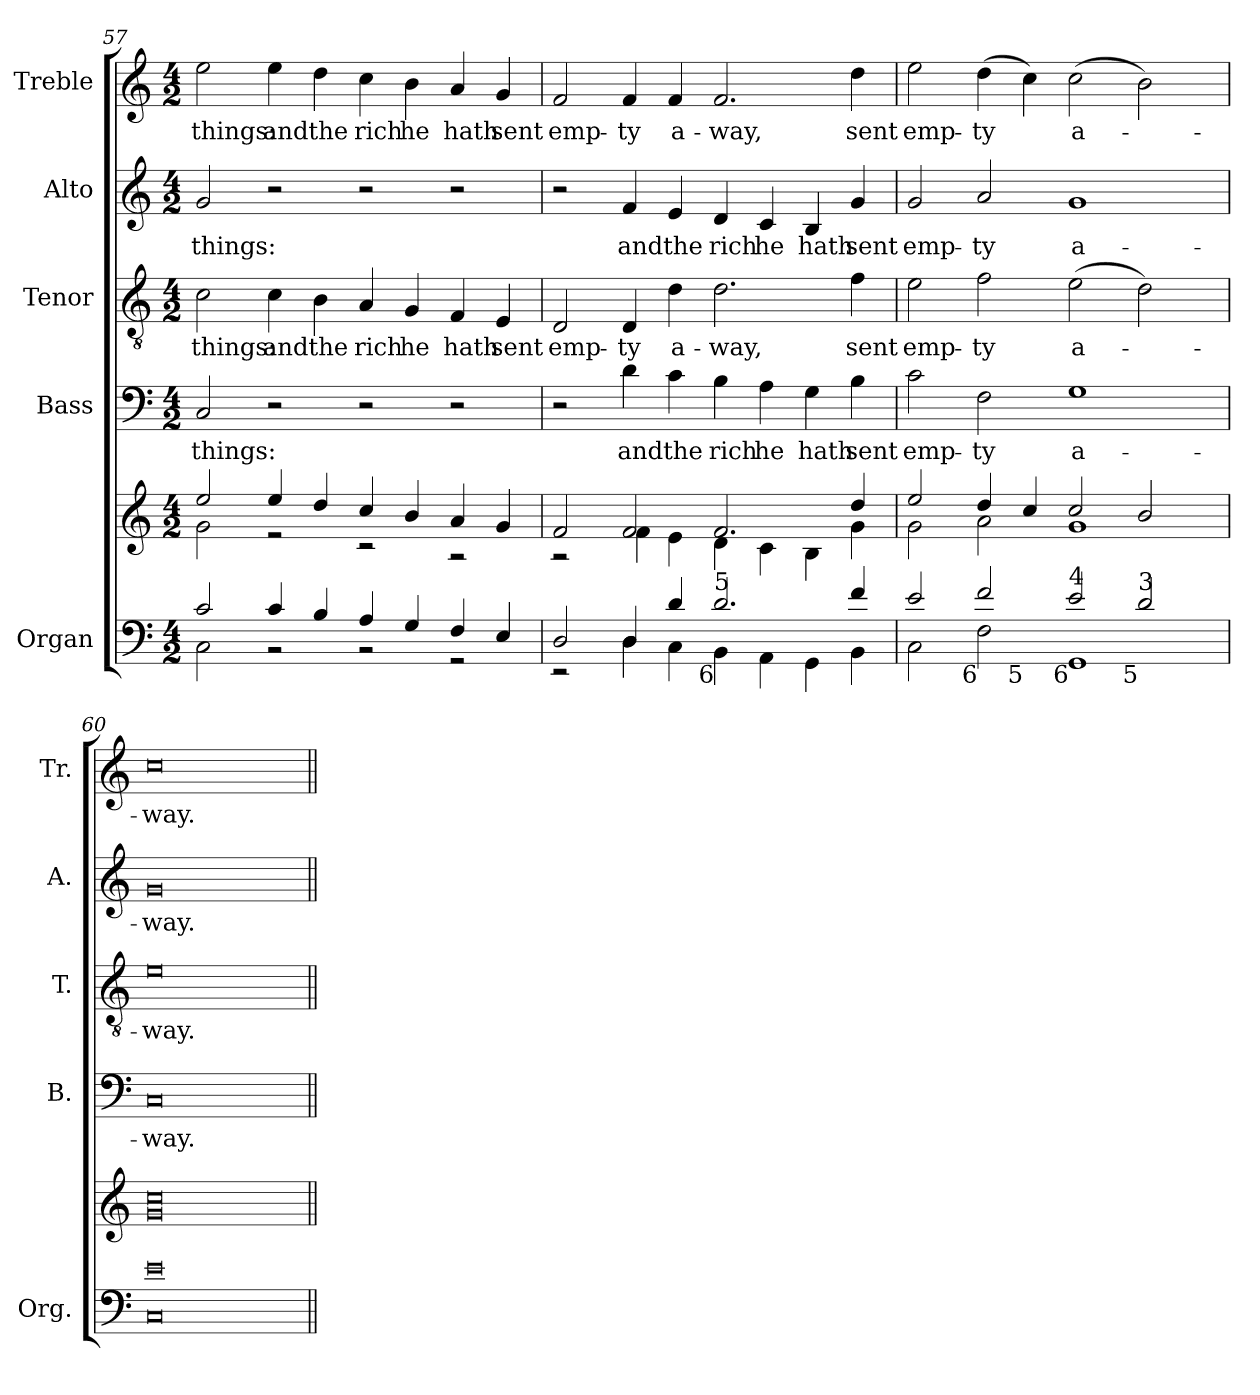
**kern	**kern	**kern	**text	**kern	**text	**kern	**text	**kern	**text
*part5	*part5	*part4	*part4	*part3	*part3	*part2	*part2	*part1	*part1
*staff6	*staff5	*staff4	*staff4	*staff3	*staff3	*staff2	*staff2	*staff1	*staff1
*I"Organ	*	*I"Bass	*	*I"Tenor	*	*I"Alto	*	*I"Treble	*
*I'Org.	*	*I'B.	*	*I'T.	*	*I'A.	*	*I'Tr.	*
*clefF4	*clefG2	*clefF4	*	*clefGv2	*	*clefG2	*	*clefG2	*
*	*	*	*	*ITrd7c12	*	*	*	*	*
*k[]	*k[]	*k[]	*	*k[]	*	*k[]	*	*k[]	*
*C:	*C:	*C:	*	*C:	*	*C:	*	*C:	*
*M4/2	*M4/2	*M4/2	*	*M4/2	*	*M4/2	*	*M4/2	*
=57	=57	=57	=57	=57	=57	=57	=57	=57	=57
*^	*^	*	*	*	*	*	*	*	*
!	!	!	!	!	!LO:LY:b:color=#000000	!	!	!	!	!	!
!	!	!	!	!	!	!	!LO:LY:b:color=#000000	!	!	!	!
!	!	!	!	!	!	!	!	!	!LO:LY:b:color=#000000	!	!
!	!	!	!	!	!	!	!	!	!	!	!LO:LY:b:color=#000000
2ci/	2Ci\	2eei/	2gi\	2Ci/	things:	2Ci\	things:	2gi/	things:	2eei\	things:
!	!	!	!	!	!	!	!LO:LY:b:color=#000000	!	!	!	!
!	!	!	!	!	!	!	!	!	!	!	!LO:LY:b:color=#000000
4ci/	2r	4eei/	2r	2r	.	4Ci\	and	2r	.	4eei\	and
!	!	!	!	!	!	!	!LO:LY:b:color=#000000	!	!	!	!
!	!	!	!	!	!	!	!	!	!	!	!LO:LY:b:color=#000000
4Bi/	.	4ddi/	.	.	.	4BBi\	the	.	.	4ddi\	the
!	!	!	!	!	!	!	!LO:LY:b:color=#000000	!	!	!	!
!	!	!	!	!	!	!	!	!	!	!	!LO:LY:b:color=#000000
4Ai/	2r	4cci/	2r	2r	.	4AAi/	rich	2r	.	4cci\	rich
!	!	!	!	!	!	!	!LO:LY:b:color=#000000	!	!	!	!
!	!	!	!	!	!	!	!	!	!	!	!LO:LY:b:color=#000000
4Gi/	.	4bi/	.	.	.	4GGi/	he	.	.	4bi\	he
!	!	!	!	!	!	!	!LO:LY:b:color=#000000	!	!	!	!
!	!	!	!	!	!	!	!	!	!	!	!LO:LY:b:color=#000000
4Fi/	2r	4ai/	2r	2r	.	4FFi/	hath	2r	.	4ai/	hath
!	!	!	!	!	!	!	!LO:LY:b:color=#000000	!	!	!	!
!	!	!	!	!	!	!	!	!	!	!	!LO:LY:b:color=#000000
4Ei/	.	4gi/	.	.	.	4EEi/	sent	.	.	4gi/	sent
!!LO:LB:g=z
=58	=58	=58	=58	=58	=58	=58	=58	=58	=58	=58	=58
!	!	!	!	!	!	!	!LO:LY:b:color=#000000	!	!	!	!
!	!	!	!	!	!	!	!	!	!	!	!LO:LY:b:color=#000000
2Di/	2r	2fi/	2r	2r	.	2DDi/	emp-	2r	.	2fi/	emp-
!	!	!	!	!	!LO:LY:b:color=#000000	!	!	!	!	!	!
!	!	!	!	!	!	!	!LO:LY:b:color=#000000	!	!	!	!
!	!	!	!	!	!	!	!	!	!LO:LY:b:color=#000000	!	!
!	!	!	!	!	!	!	!	!	!	!	!LO:LY:b:color=#000000
4Di/	4Di\	2fi/	4fi\	4di\	and	4DDi/	-ty	4fi/	and	4fi/	-ty
!	!	!	!	!	!LO:LY:b:color=#000000	!	!	!	!	!	!
!	!	!	!	!	!	!	!LO:LY:b:color=#000000	!	!	!	!
!	!	!	!	!	!	!	!	!	!LO:LY:b:color=#000000	!	!
!	!	!	!	!	!	!	!	!	!	!	!LO:LY:b:color=#000000
4di/	4Ci\	.	4ei\	4ci\	the	4Di\	a-	4ei/	the	4fi/	a-
!	!	!	!	!	!LO:LY:b:color=#000000	!	!	!	!	!	!
!	!	!	!	!	!	!	!LO:LY:b:color=#000000	!	!	!	!
!	!	!	!	!	!	!	!	!	!LO:LY:b:color=#000000	!	!
!LO:TX:b:rj:t=6	!	!	!	!	!	!	!	!	!	!	!
!LO:TX:t=5	!	!	!	!	!	!	!	!	!	!	!
!	!	!	!	!	!	!	!	!	!	!	!LO:LY:b:color=#000000
2.di/	4BBi\	2.fi/	4di\	4Bi\	rich	2.Di\	-way,	4di/	rich	2.fi/	-way,
!	!	!	!	!	!LO:LY:b:color=#000000	!	!	!	!	!	!
!	!	!	!	!	!	!	!	!	!LO:LY:b:color=#000000	!	!
.	4AAi\	.	4ci\	4Ai\	he	.	.	4ci/	he	.	.
!	!	!	!	!	!LO:LY:b:color=#000000	!	!	!	!	!	!
!	!	!	!	!	!	!	!	!	!LO:LY:b:color=#000000	!	!
.	4GGi\	.	4Bi\	4Gi\	hath	.	.	4Bi/	hath	.	.
!	!	!	!	!	!LO:LY:b:color=#000000	!	!	!	!	!	!
!	!	!	!	!	!	!	!LO:LY:b:color=#000000	!	!	!	!
!	!	!	!	!	!	!	!	!	!LO:LY:b:color=#000000	!	!
!	!	!	!	!	!	!	!	!	!	!	!LO:LY:b:color=#000000
4fi/	4BBi\	4ddi/	4gi\	4Bi\	sent	4Fi\	sent	4gi/	sent	4ddi\	sent
=59	=59	=59	=59	=59	=59	=59	=59	=59	=59	=59	=59
!	!	!	!	!	!LO:LY:b:color=#000000	!	!	!	!	!	!
!	!	!	!	!	!	!	!LO:LY:b:color=#000000	!	!	!	!
!	!	!	!	!	!	!	!	!	!LO:LY:b:color=#000000	!	!
!	!	!	!	!	!	!	!	!	!	!	!LO:LY:b:color=#000000
*	*^	*	*	*	*	*	*	*	*	*	*
2ei/	2Ci\	2.ryy	2eei/	2gi\	2ci\	emp-	2Ei\	emp-	2gi/	emp-	2eei\	emp-
!	!	!	!	!	!	!LO:LY:b:color=#000000	!	!	!	!	!	!
!	!	!	!	!	!	!	!	!LO:LY:b:color=#000000	!	!	!	!
!	!	!	!	!	!	!	!	!	!	!LO:LY:b:color=#000000	!	!
!LO:TX:b:rj:t=6	!	!	!	!	!	!	!	!	!	!	!	!
!	!	!	!	!	!	!	!	!	!	!	!	!LO:LY:b:color=#000000
2fi/	2Fi\	.	4ddi/	2ai\	2Fi\	-ty	2Fi\	-ty	2ai/	-ty	(4ddi\	-ty
!	!	!LO:TX:b:rj:t=5	!	!	!	!	!	!	!	!	!	!
.	.	1ryy	4cci/	.	.	.	.	.	.	.	4cci\)	.
!	!	!	!	!	!	!LO:LY:b:color=#000000	!	!	!	!	!	!
!	!	!	!	!	!	!	!	!LO:LY:b:color=#000000	!	!	!	!
!	!	!	!	!	!	!	!	!	!	!LO:LY:b:color=#000000	!	!
!LO:TX:b:rj:t=6	!	!	!	!	!	!	!	!	!	!	!	!
!LO:TX:t=4	!	!	!	!	!	!	!	!	!	!	!	!
!	!	!	!	!	!	!	!	!	!	!	!	!LO:LY:b:color=#000000
2ei/	1GGi	.	2cci/	1gi	1Gi	a-	(2Ei\	a-	1gi	a-	(2cci\	a-
!LO:TX:b:rj:t=5	!	!	!	!	!	!	!	!	!	!	!	!
!LO:TX:t=3	!	!	!	!	!	!	!	!	!	!	!	!
2di/	.	.	2bi/	.	.	.	2Di\)	.	.	.	2bi\)	.
.	.	4ryy	.	.	.	.	.	.	.	.	.	.
*	*v	*v	*	*	*	*	*	*	*	*	*	*
=60	=60	=60	=60	=60	=60	=60	=60	=60	=60	=60	=60
*	*^	*	*	*	*	*	*	*	*	*	*
!	!	!	!	!	!	!LO:LY:b:color=#000000	!	!	!	!	!	!
*	*v	*v	*	*	*	*	*	*	*	*	*	*
*	*^	*	*	*	*	*	*	*	*	*	*
!	!	!	!	!	!	!	!	!LO:LY:b:color=#000000	!	!	!	!
*	*v	*v	*	*	*	*	*	*	*	*	*	*
*	*^	*	*	*	*	*	*	*	*	*	*
!	!	!	!	!	!	!	!	!	!	!LO:LY:b:color=#000000	!	!
*	*v	*v	*	*	*	*	*	*	*	*	*	*
*	*^	*	*	*	*	*	*	*	*	*	*
!	!	!	!	!	!	!	!	!	!	!	!	!LO:LY:b:color=#000000
*	*v	*v	*	*	*	*	*	*	*	*	*	*
0ei	0Ci	0cci	0gi	0Ci	-way.	0Ei	-way.	0gi	-way.	0cci	-way.
*v	*v	*	*	*	*	*	*	*	*	*	*
*	*v	*v	*	*	*	*	*	*	*	*
=||	=||	=||	=||	=||	=||	=||	=||	=||	=||
*-	*-	*-	*-	*-	*-	*-	*-	*-	*-
